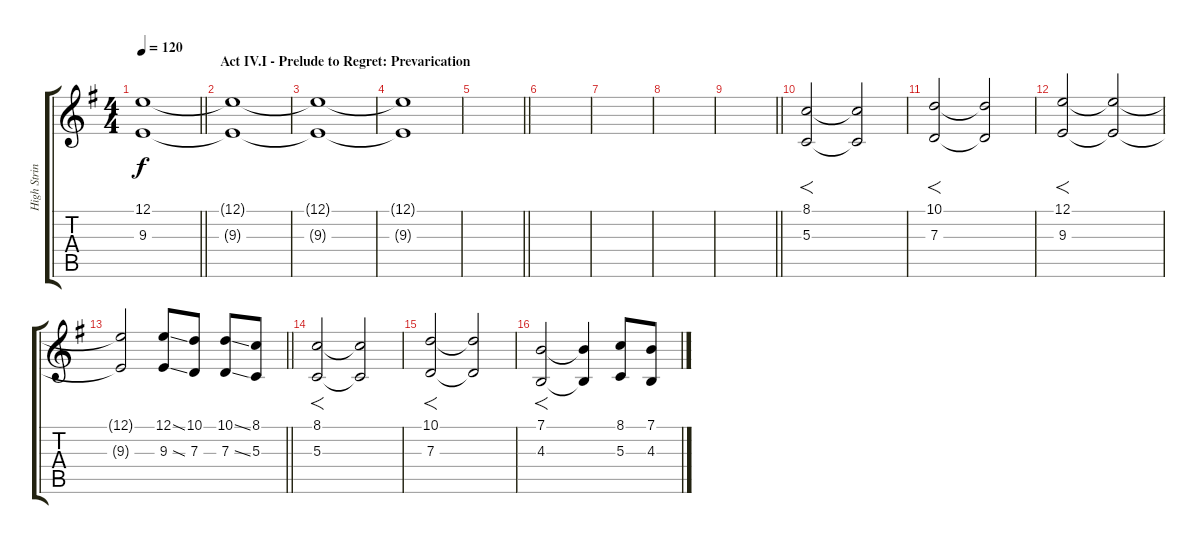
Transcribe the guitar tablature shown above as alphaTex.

\track ("High Strings Standard" "High Strin") {instrument stringensemble1}
\staff {score tabs}
\tuning (E4 B3 G3 D3 A2 E2) {hide}
\ts (4 4)
\tempo 120
\clef g2
\barLineRight lightlight
\ks eminor
(12.1{t} 9.3{t}).1{dy f} |
\section ("" "Act IV.I - Prelude to Regret: Prevarication")
(12.1{t} 9.3{t}).1{volume 0} |
(12.1{t} 9.3{t}).1 |
(12.1{t} 9.3{t}).1 |
\barLineRight lightlight
|
|
|
|
\barLineRight lightlight
|
(8.1 5.3).2{f volume 12 instrument stringensemble1} (8.1{t} 5.3{t}).2 |
(10.1 7.3).2{f} (10.1{t} 7.3{t}).2 |
(12.1 9.3).2{f} (12.1{t} 9.3{t}).2 |
\barLineRight lightlight
(12.1{t} 9.3{t}).2 (12.1{ss} 9.3{ss}).8 (10.1 7.3).8 (10.1{ss} 7.3{ss}).8 (8.1 5.3).8 |
(8.1 5.3).2{f} (8.1{t} 5.3{t}).2 |
(10.1 7.3).2{f} (10.1{t} 7.3{t}).2 |
(7.1 4.3).2{f} (7.1{t} 4.3{t}).4 (8.1 5.3).8 (7.1 4.3).8
